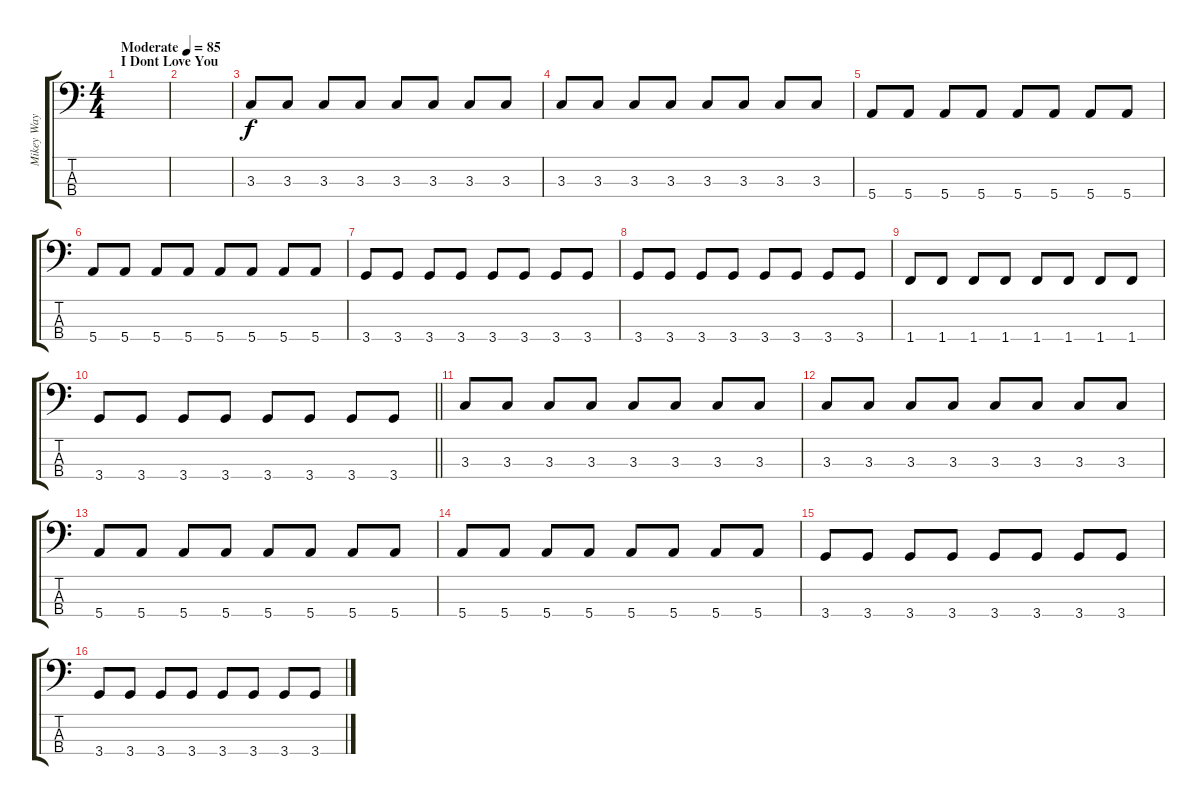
\track ("Mikey Way [Bass]" "Mikey Way ") {instrument electricbasspick}
\staff {score tabs}
\tuning (G2 D2 A1 E1) {hide}
\ts (4 4)
\section ("" "I Dont Love You")
\tempo (85 "Moderate")
\clef f4
\ks c
|
|
3.3.8 3.3.8 3.3.8 3.3.8 3.3.8 3.3.8 3.3.8 3.3.8 |
3.3.8 3.3.8 3.3.8 3.3.8 3.3.8 3.3.8 3.3.8 3.3.8 |
5.4.8 5.4.8 5.4.8 5.4.8 5.4.8 5.4.8 5.4.8 5.4.8 |
5.4.8 5.4.8 5.4.8 5.4.8 5.4.8 5.4.8 5.4.8 5.4.8 |
3.4.8 3.4.8 3.4.8 3.4.8 3.4.8 3.4.8 3.4.8 3.4.8 |
3.4.8 3.4.8 3.4.8 3.4.8 3.4.8 3.4.8 3.4.8 3.4.8 |
1.4.8 1.4.8 1.4.8 1.4.8 1.4.8 1.4.8 1.4.8 1.4.8 |
\barLineRight lightlight
3.4.8 3.4.8 3.4.8 3.4.8 3.4.8 3.4.8 3.4.8 3.4.8 |
3.3.8 3.3.8 3.3.8 3.3.8 3.3.8 3.3.8 3.3.8 3.3.8 |
3.3.8 3.3.8 3.3.8 3.3.8 3.3.8 3.3.8 3.3.8 3.3.8 |
5.4.8 5.4.8 5.4.8 5.4.8 5.4.8 5.4.8 5.4.8 5.4.8 |
5.4.8 5.4.8 5.4.8 5.4.8 5.4.8 5.4.8 5.4.8 5.4.8 |
3.4.8 3.4.8 3.4.8 3.4.8 3.4.8 3.4.8 3.4.8 3.4.8 |
3.4.8 3.4.8 3.4.8 3.4.8 3.4.8 3.4.8 3.4.8 3.4.8
